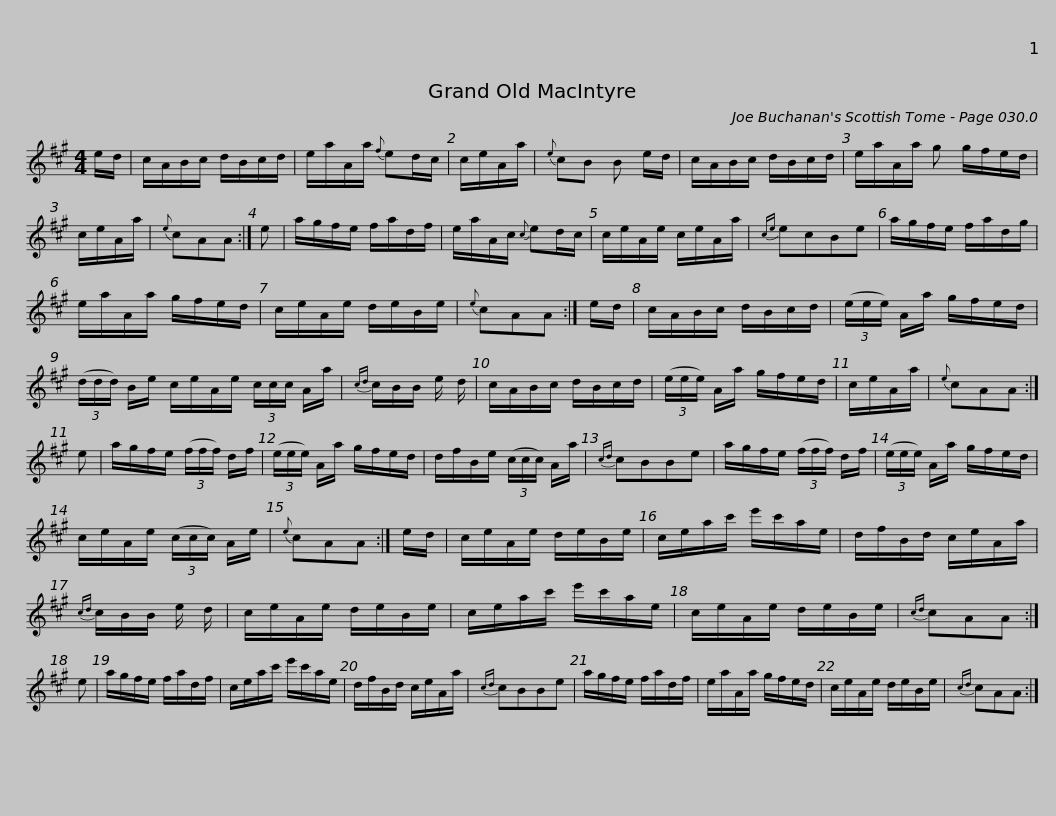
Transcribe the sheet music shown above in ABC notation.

X:1
L:1/8
M:4/4
I:linebreak $
K:A
V:1 treble
V:1
 e/d/ | c/A/B/c/ d/B/c/d/ | e/a/A/a/{f} ed/c/ | c/e/A/a/ |{e} cB B e/d/ | %5
 c/A/B/c/ d/B/c/d/ | e/a/A/a/ g g/f/e/d/ |$ c/e/A/a/ |{e} cAA :| e | %10
 a/g/f/e/ f/a/d/f/ | e/a/A/c/{c} ed/c/ | c/e/A/e/ c/e/A/a/ |{ce} ecBe |$ a/g/f/e/ f/a/d/g/ | %15
 e/a/A/a/ g/f/e/d/ | c/e/A/e/ d/e/B/e/ |{e} cAA :| e/d/ | c/A/B/c/ d/B/c/d/ | %20
 (3(e/e/e/) A/a/ g/f/e/d/ |$ (3(d/d/d/) B/e/ c/e/A/e/ (3c/c/c/ A/a/ |{cd} c/B/B/ e/ d/ | c/A/B/c/ d/B/c/d/ | (3(e/e/e/) A/a/ g/f/e/d/ | %25
 c/e/A/a/ |{e} cAA :| e |$ a/g/f/e/ (3(f/f/f/) d/f/ | (3(e/e/e/) A/a/ g/f/e/d/ | %30
 d/f/B/e/ (3(c/c/c/) A/a/ |{cd} cBBe | a/g/f/e/ (3(f/f/f/) d/f/ |$ (3(e/e/e/) A/a/ g/f/e/d/ | c/e/A/e/ (3(c/c/c/) A/e/ | %35
{e} cAA :| e/d/ | c/e/A/e/ d/e/B/e/ | c/e/a/c'/ e'/c'/a/e/ |$ d/f/B/d/ c/e/A/a/ | %40
{cd} c/B/B/ e/ d/ | c/e/A/e/ d/e/B/e/ | c/e/a/c'/ e'/c'/a/e/ | c/e/A/e/ d/e/B/e/ |{cd} cAA :| %45
 e |$ a/g/f/e/ f/a/d/f/ | c/e/a/c'/ e'/c'/a/e/ | d/f/B/d/ c/e/A/a/ |{cd} cBBe | %50
 a/g/f/e/ f/a/d/f/ | e/a/A/a/ g/f/e/d/ |$ c/e/A/e/ d/e/B/e/ |{cd} cAA :| %54
